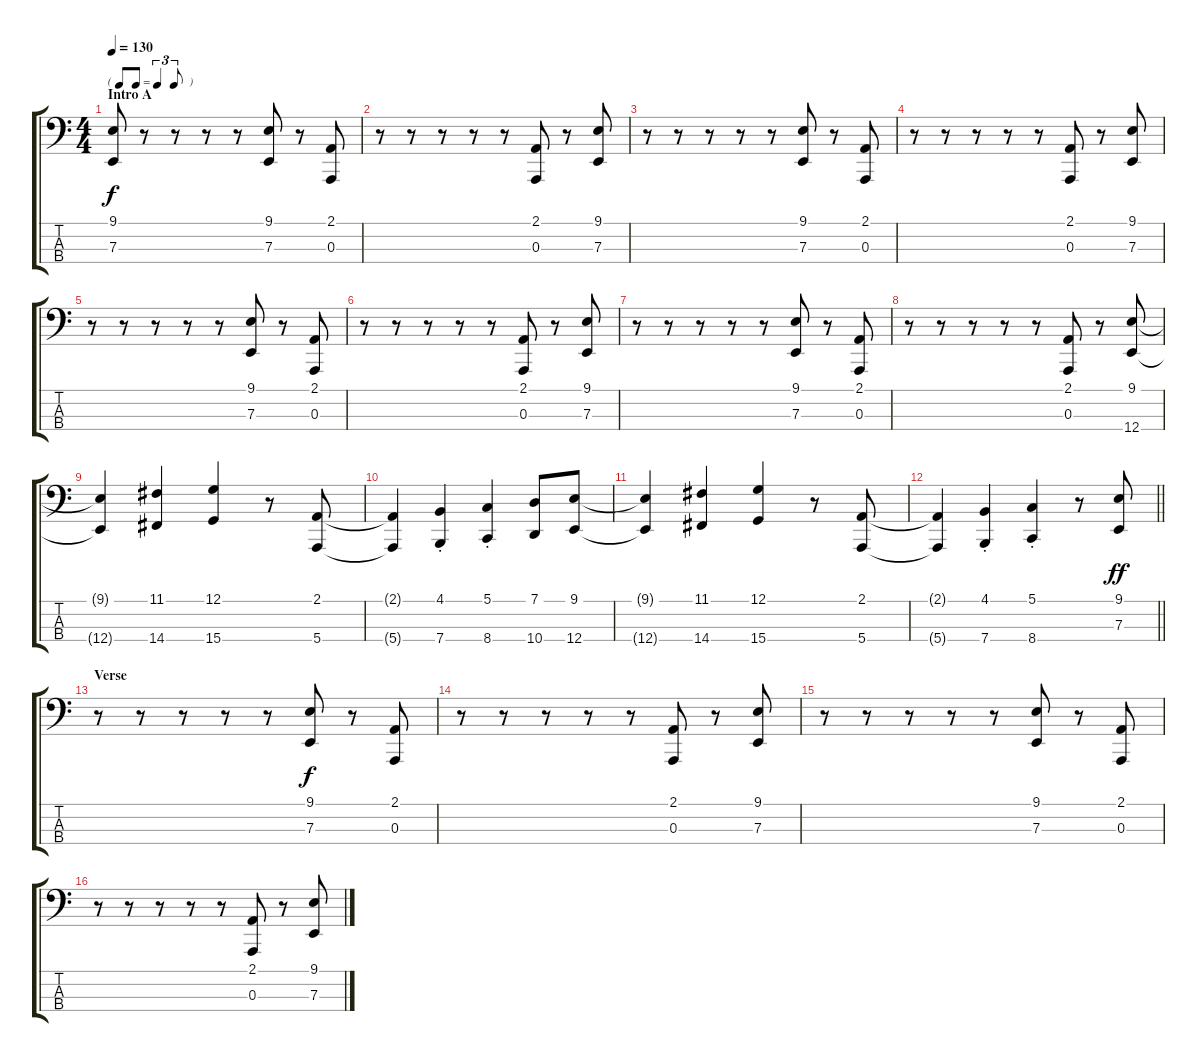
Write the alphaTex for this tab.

\track "" {instrument brightacousticpiano}
\staff {score tabs}
\tuning (G2 D2 A1 E1) {hide}
\ts (4 4)
\tf triplet8th
\section ("" "Intro A")
\tempo 130
\clef f4
\ks c
(9.1 7.3).8{dy f instrument brightacousticpiano} r.8 r.8 r.8 r.8 (9.1 7.3).8 r.8 (2.1 0.3).8 |
r.8 r.8 r.8 r.8 r.8 (2.1 0.3).8 r.8 (9.1 7.3).8 |
r.8 r.8 r.8 r.8 r.8 (9.1 7.3).8 r.8 (2.1 0.3).8 |
r.8 r.8 r.8 r.8 r.8 (2.1 0.3).8 r.8 (9.1 7.3).8 |
r.8 r.8 r.8 r.8 r.8 (9.1 7.3).8 r.8 (2.1 0.3).8 |
r.8 r.8 r.8 r.8 r.8 (2.1 0.3).8 r.8 (9.1 7.3).8 |
r.8 r.8 r.8 r.8 r.8 (9.1 7.3).8 r.8 (2.1 0.3).8 |
r.8 r.8 r.8 r.8 r.8 (2.1 0.3).8 r.8 (9.1 12.4).8 |
(9.1{t} 12.4{t}).4 (11.1 14.4).4 (12.1 15.4).4 r.8 (2.1 5.4).8 |
(2.1{t} 5.4{t}).4 (4.1{st} 7.4{st}).4 (5.1{st} 8.4{st}).4 (7.1 10.4).8 (9.1 12.4).8 |
(9.1{t} 12.4{t}).4 (11.1 14.4).4 (12.1 15.4).4 r.8 (2.1 5.4).8 |
\barLineRight lightlight
(2.1{t} 5.4{t}).4 (4.1{st} 7.4{st}).4 (5.1{st} 8.4{st}).4 r.8 (9.1 7.3).8{dy ff} |
\section ("" "Verse")
r.8 r.8 r.8 r.8 r.8 (9.1 7.3).8{dy f} r.8 (2.1 0.3).8 |
r.8 r.8 r.8 r.8 r.8 (2.1 0.3).8 r.8 (9.1 7.3).8 |
r.8 r.8 r.8 r.8 r.8 (9.1 7.3).8 r.8 (2.1 0.3).8 |
r.8 r.8 r.8 r.8 r.8 (2.1 0.3).8 r.8 (9.1 7.3).8
